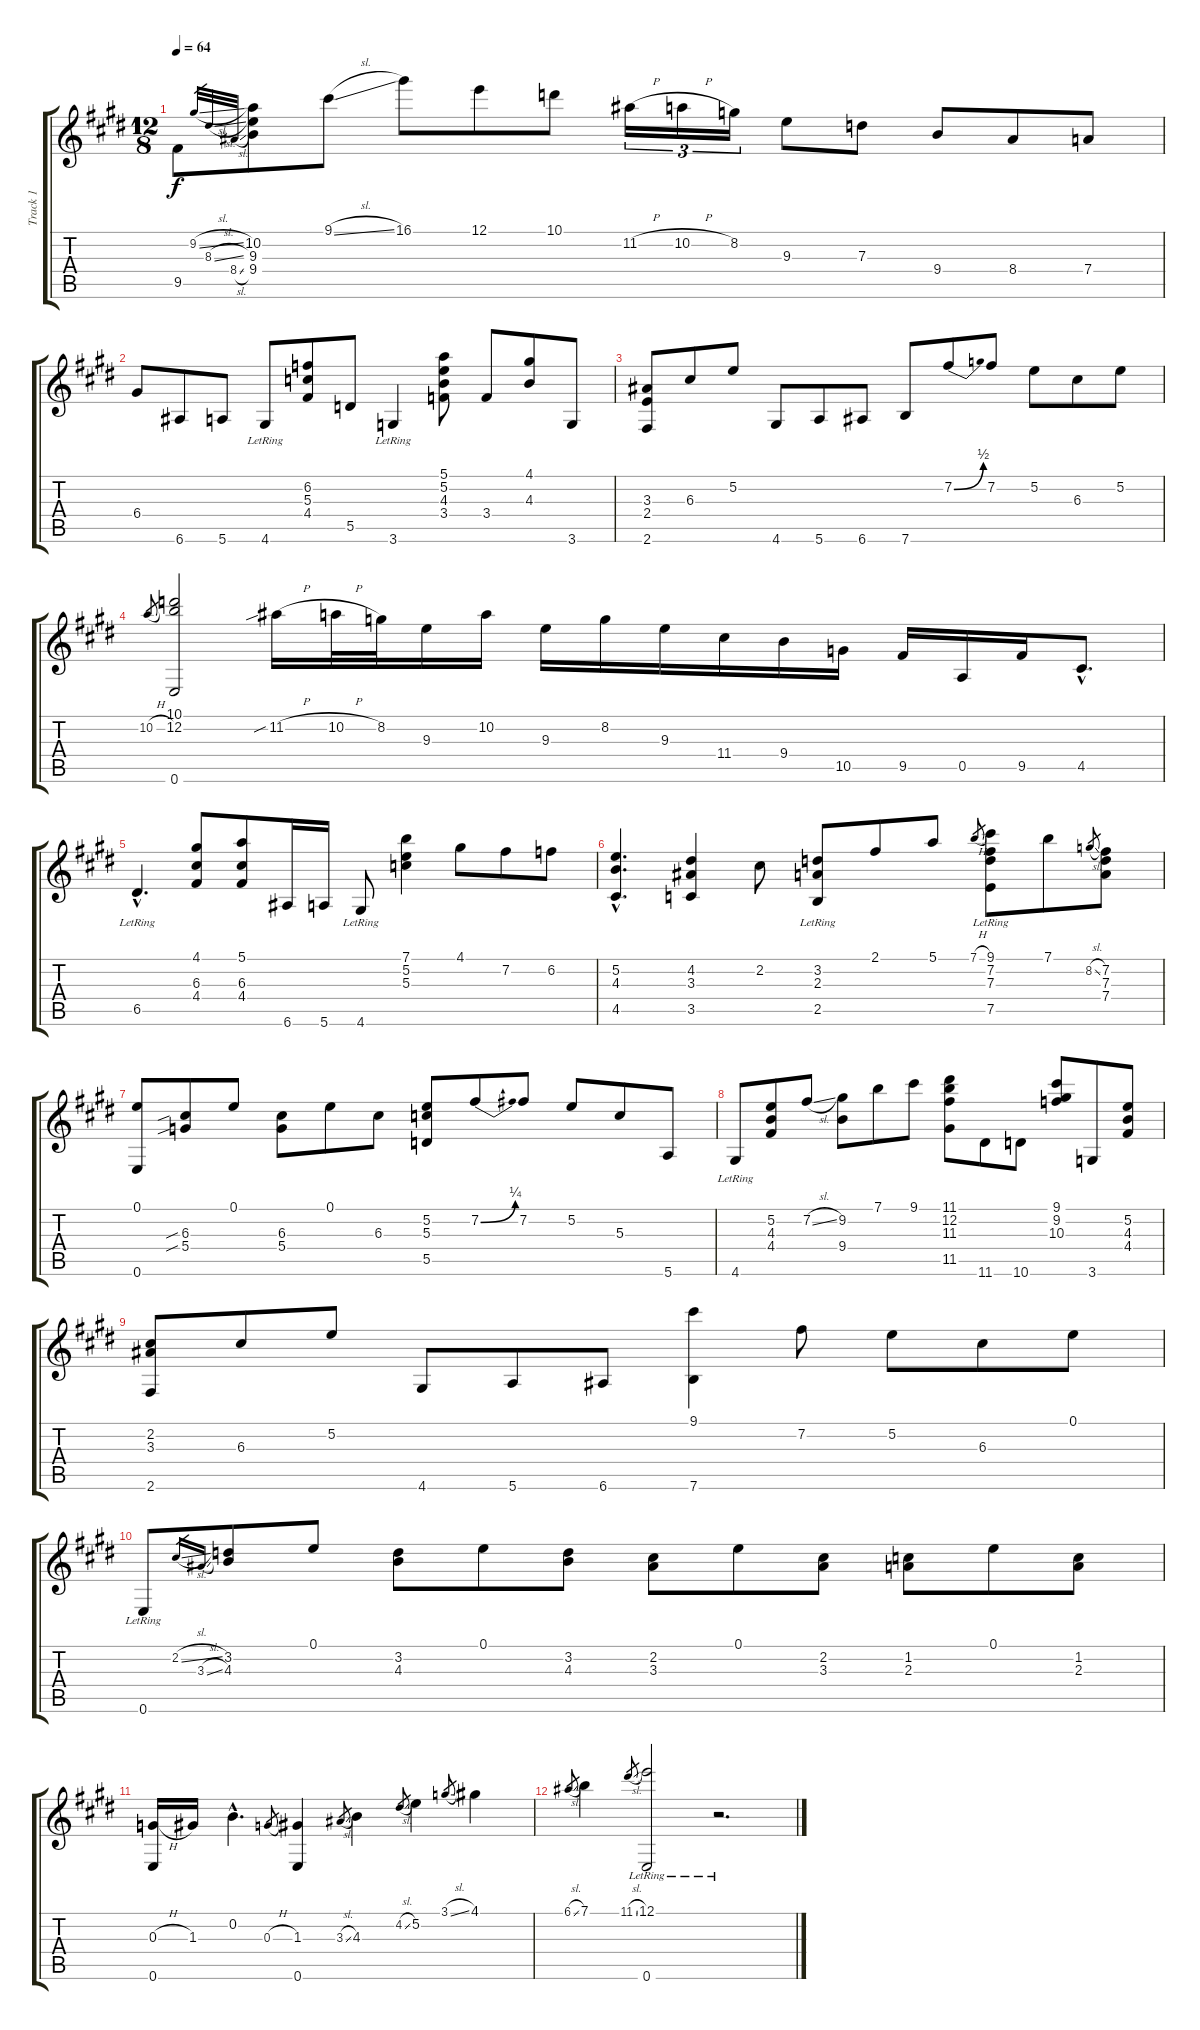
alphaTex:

\track ("Track 1" "Track 1") {instrument electricguitarjazz}
\staff {score tabs}
\tuning (E4 B3 G3 D3 A2 E2) {hide}
\ts (12 8)
\tempo 64
\clef g2
\ks e
9.5.8{dy f} 9.2{sl}.32{gr} 8.3{sl}.32{gr} 8.4{sl}.32{gr} (10.2 9.3 9.4).8 9.1{sl}.8 16.1.8 12.1.8 10.1.8 11.2{h}.16{tu (3 2)} 10.2{h}.16{tu (3 2)} 8.2.16{tu (3 2)} 9.3.8 7.3.8 9.4.8 8.4.8 7.4.8 |
6.4.8 6.6.8 5.6.8 4.6{lr}.8 (6.2 5.3 4.4).8 5.5.8 3.6{lr}.4 (5.1 5.2 4.3 3.4).8 3.4.8 (4.1 4.3).8 3.6.8 |
(3.3 2.4 2.6).8 6.3.8 5.2.8 4.6.8 5.6.8 6.6.8 7.6.8 7.2{be (bend 0 0 60 2)}.8 7.2.8 5.2.8 6.3.8 5.2.8 |
10.2{h}.8{gr} (10.1 12.2 0.6).2 11.2{sib h}.16 10.2{h}.32 8.2.32 9.3.16 10.2.16 9.3.16 8.2.16 9.3.16 11.4.16 9.4.16 10.5.16 9.5.16 0.5.16 9.5.16 4.5{hac}.8{d} |
6.5{hac lr}.4{d} (4.1 6.3 4.4).8 (5.1 6.3 4.4).8 6.6.16 5.6.16 4.6{lr}.8 (7.1 5.2 5.3).4 4.1.8 7.2.8 6.2.8 |
(5.2{hac} 4.3{hac} 4.5{hac}).4{d} (4.2 3.3 3.5).4 2.2.8 (3.2 2.3 2.5{lr}).8 2.1.8 5.1.8 7.1{h}.8{gr} (9.1 7.2 7.3 7.5{lr}).8 7.1.8 8.2{sl}.8{gr} (7.2 7.3 7.4).8 |
(0.1 0.6).8 (6.3{sib} 5.4{sib}).8 0.1.8 (6.3 5.4).8 0.1.8 6.3.8 (5.2 5.3 5.5).8 7.2{be (bend 0 0 60 1)}.8 7.2.8 5.2.8 5.3.8 5.6.8 |
4.6{lr}.8 (5.2 4.3 4.4).8 7.2{sl}.8 (9.2 9.4).8 7.1.8 9.1.8 (11.1 12.2 11.3 11.5).8 11.6.8 10.6.8 (9.1 9.2 10.3).8 3.6.8 (5.2 4.3 4.4).8 |
(2.2 3.3 2.6).8 6.3.8 5.2.8 4.6.8 5.6.8 6.6.8 (9.1 7.6).4 7.2.8 5.2.8 6.3.8 0.1.8 |
0.6{lr}.8 2.2{sl}.16{gr} 3.3{sl}.16{gr} (3.2 4.3).8 0.1.8 (3.2 4.3).8 0.1.8 (3.2 4.3).8 (2.2 3.3).8 0.1.8 (2.2 3.3).8 (1.2 2.3).8 0.1.8 (1.2 2.3).8 |
(0.3{h} 0.6).16 1.3.16 0.2{hac}.4{d} 0.3{h}.8{gr} (1.3 0.6).4 3.3{sl}.8{gr} 4.3.4 4.2{sl}.8{gr} 5.2.4 3.1{sl}.8{gr} 4.1.4 |
6.1{sl}.8{gr} 7.1.4 11.1{sl}.8{gr} (12.1{lr} 0.6{lr}).2 r.2{d}
